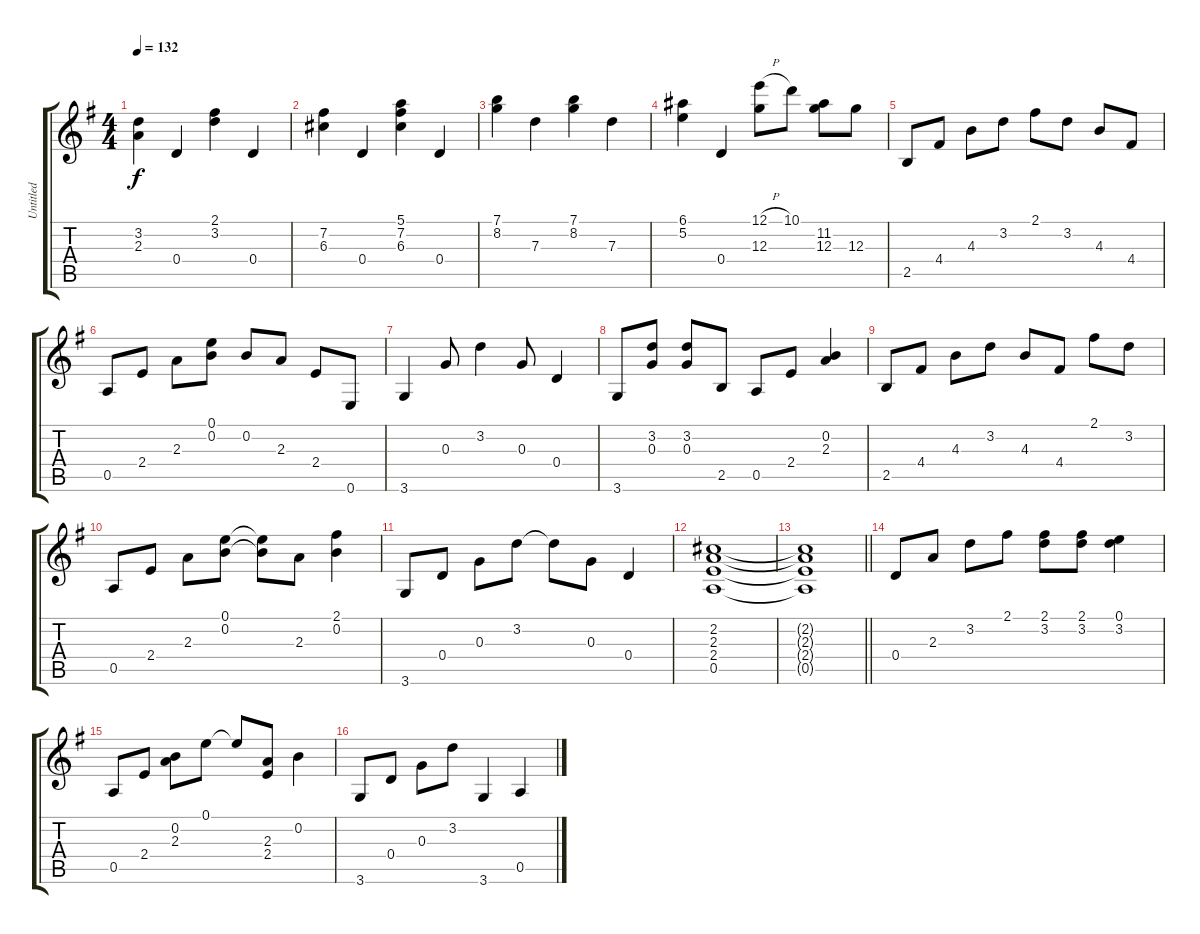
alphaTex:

\track ("Untitled" "Untitled") {instrument acousticguitarnylon}
\staff {score tabs}
\tuning (E4 B3 G3 D3 A2 E2) {hide}
\ts (4 4)
\tempo 132
\clef g2
\ks g
(3.2 2.3).4{dy f} 0.4.4 (2.1 3.2).4 0.4.4 |
(7.2 6.3).4 0.4.4 (5.1 7.2 6.3).4 0.4.4 |
(7.1 8.2).4 7.3.4 (7.1 8.2).4 7.3.4 |
(6.1 5.2).4 0.4.4 (12.1{h} 12.3).8 10.1.8 (11.2 12.3).8 12.3.8 |
2.5.8 4.4.8 4.3.8 3.2.8 2.1.8 3.2.8 4.3.8 4.4.8 |
0.5.8 2.4.8 2.3.8 (0.1 0.2).8 0.2.8 2.3.8 2.4.8 0.6.8 |
3.6.4 0.3.8 3.2.4 0.3.8 0.4.4 |
3.6.8 (3.2 0.3).8 (3.2 0.3).8 2.5.8 0.5.8 2.4.8 (0.2 2.3).4 |
2.5.8 4.4.8 4.3.8 3.2.8 4.3.8 4.4.8 2.1.8 3.2.8 |
0.5.8 2.4.8 2.3.8 (0.1 0.2).8 (0.1{t} 0.2{t}).8 2.3.8 (2.1 0.2).4 |
3.6.8 0.4.8 0.3.8 3.2.8 3.2{t}.8 0.3.8 0.4.4 |
(2.2 2.3 2.4 0.5).1 |
\barLineRight lightlight
(2.2{t} 2.3{t} 2.4{t} 0.5{t}).1 |
0.4.8 2.3.8 3.2.8 2.1.8 (2.1 3.2).8 (2.1 3.2).8 (0.1 3.2).4 |
0.5.8 2.4.8 (0.2 2.3).8 0.1.8 0.1{t}.8 (2.3 2.4).8 0.2.4 |
3.6.8 0.4.8 0.3.8 3.2.8 3.6.4 0.5.4
